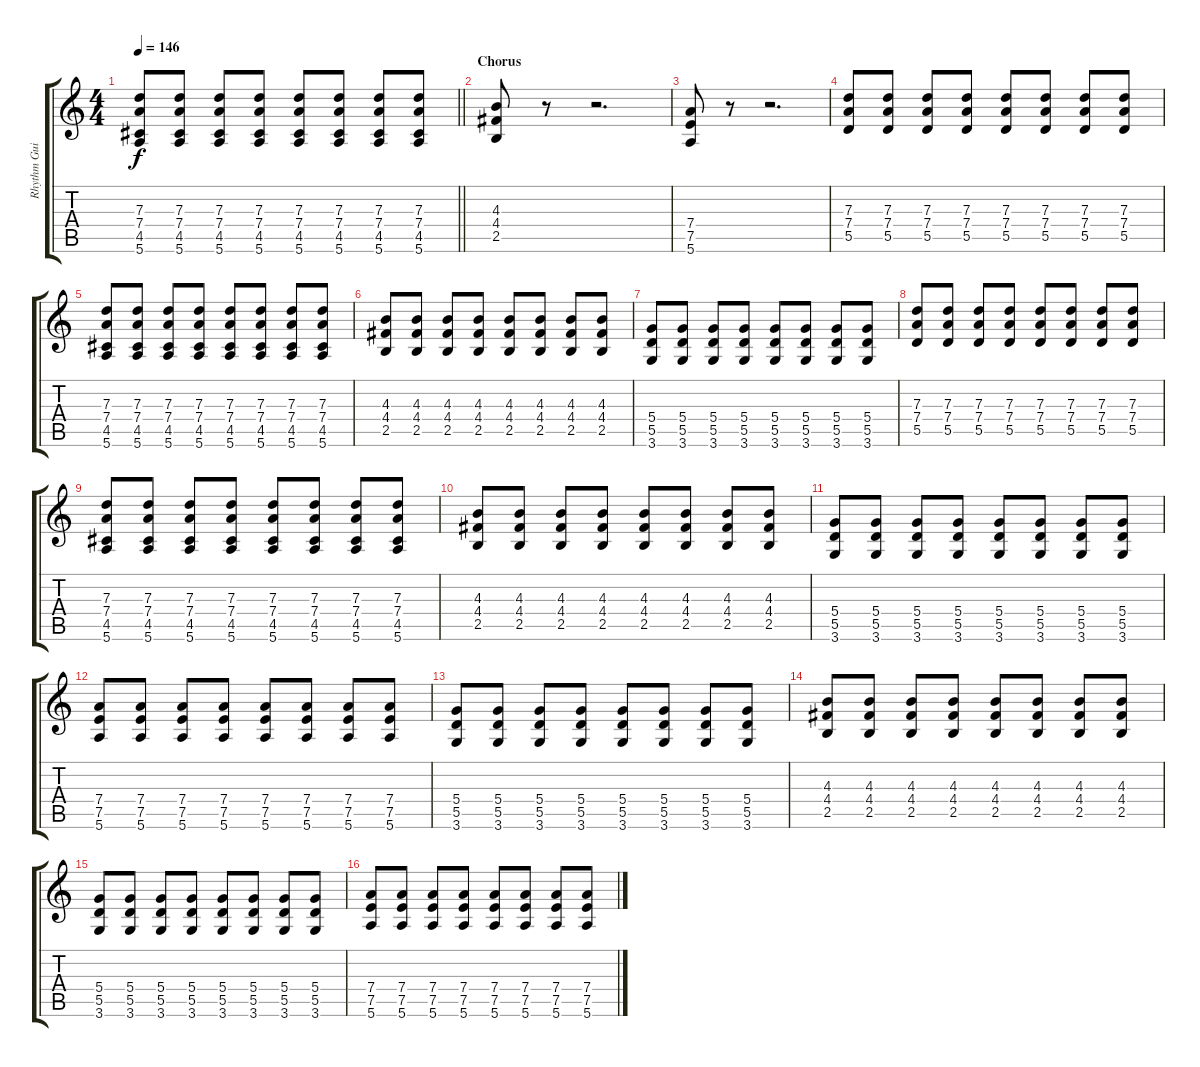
\track ("Rhythm Guitar I" "Rhythm Gui") {instrument overdrivenguitar}
\staff {score tabs}
\tuning (E4 B3 G3 D3 A2 E2) {hide}
\ts (4 4)
\tempo 146
\clef g2
\barLineRight lightlight
\ks c
(7.3 7.4 4.5 5.6).8{dy f} (7.3 7.4 4.5 5.6).8 (7.3 7.4 4.5 5.6).8 (7.3 7.4 4.5 5.6).8 (7.3 7.4 4.5 5.6).8 (7.3 7.4 4.5 5.6).8 (7.3 7.4 4.5 5.6).8 (7.3 7.4 4.5 5.6).8 |
\section ("" "Chorus")
(4.3 4.4 2.5).8 r.8 r.2{d} |
(7.4 7.5 5.6).8 r.8 r.2{d} |
(7.3 7.4 5.5).8 (7.3 7.4 5.5).8 (7.3 7.4 5.5).8 (7.3 7.4 5.5).8 (7.3 7.4 5.5).8 (7.3 7.4 5.5).8 (7.3 7.4 5.5).8 (7.3 7.4 5.5).8 |
(7.3 7.4 4.5 5.6).8 (7.3 7.4 4.5 5.6).8 (7.3 7.4 4.5 5.6).8 (7.3 7.4 4.5 5.6).8 (7.3 7.4 4.5 5.6).8 (7.3 7.4 4.5 5.6).8 (7.3 7.4 4.5 5.6).8 (7.3 7.4 4.5 5.6).8 |
(4.3 4.4 2.5).8 (4.3 4.4 2.5).8 (4.3 4.4 2.5).8 (4.3 4.4 2.5).8 (4.3 4.4 2.5).8 (4.3 4.4 2.5).8 (4.3 4.4 2.5).8 (4.3 4.4 2.5).8 |
(5.4 5.5 3.6).8 (5.4 5.5 3.6).8 (5.4 5.5 3.6).8 (5.4 5.5 3.6).8 (5.4 5.5 3.6).8 (5.4 5.5 3.6).8 (5.4 5.5 3.6).8 (5.4 5.5 3.6).8 |
(7.3 7.4 5.5).8 (7.3 7.4 5.5).8 (7.3 7.4 5.5).8 (7.3 7.4 5.5).8 (7.3 7.4 5.5).8 (7.3 7.4 5.5).8 (7.3 7.4 5.5).8 (7.3 7.4 5.5).8 |
(7.3 7.4 4.5 5.6).8 (7.3 7.4 4.5 5.6).8 (7.3 7.4 4.5 5.6).8 (7.3 7.4 4.5 5.6).8 (7.3 7.4 4.5 5.6).8 (7.3 7.4 4.5 5.6).8 (7.3 7.4 4.5 5.6).8 (7.3 7.4 4.5 5.6).8 |
(4.3 4.4 2.5).8 (4.3 4.4 2.5).8 (4.3 4.4 2.5).8 (4.3 4.4 2.5).8 (4.3 4.4 2.5).8 (4.3 4.4 2.5).8 (4.3 4.4 2.5).8 (4.3 4.4 2.5).8 |
(5.4 5.5 3.6).8 (5.4 5.5 3.6).8 (5.4 5.5 3.6).8 (5.4 5.5 3.6).8 (5.4 5.5 3.6).8 (5.4 5.5 3.6).8 (5.4 5.5 3.6).8 (5.4 5.5 3.6).8 |
(7.4 7.5 5.6).8 (7.4 7.5 5.6).8 (7.4 7.5 5.6).8 (7.4 7.5 5.6).8 (7.4 7.5 5.6).8 (7.4 7.5 5.6).8 (7.4 7.5 5.6).8 (7.4 7.5 5.6).8 |
(5.4 5.5 3.6).8 (5.4 5.5 3.6).8 (5.4 5.5 3.6).8 (5.4 5.5 3.6).8 (5.4 5.5 3.6).8 (5.4 5.5 3.6).8 (5.4 5.5 3.6).8 (5.4 5.5 3.6).8 |
(4.3 4.4 2.5).8 (4.3 4.4 2.5).8 (4.3 4.4 2.5).8 (4.3 4.4 2.5).8 (4.3 4.4 2.5).8 (4.3 4.4 2.5).8 (4.3 4.4 2.5).8 (4.3 4.4 2.5).8 |
(5.4 5.5 3.6).8 (5.4 5.5 3.6).8 (5.4 5.5 3.6).8 (5.4 5.5 3.6).8 (5.4 5.5 3.6).8 (5.4 5.5 3.6).8 (5.4 5.5 3.6).8 (5.4 5.5 3.6).8 |
(7.4 7.5 5.6).8 (7.4 7.5 5.6).8 (7.4 7.5 5.6).8 (7.4 7.5 5.6).8 (7.4 7.5 5.6).8 (7.4 7.5 5.6).8 (7.4 7.5 5.6).8 (7.4 7.5 5.6).8
